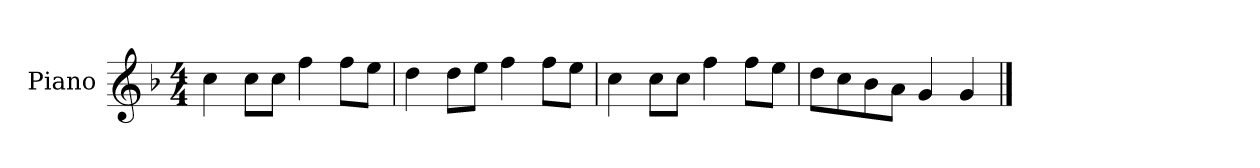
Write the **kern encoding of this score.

**kern
*part1
*staff1
*I"Piano
*I'P-no
*clefG2
*k[b-]
*M4/4
*MM90
=1
4cc\
8cc\L
8cc\J
4ff\
8ff\L
8ee\J
=2
4dd\
8dd\L
8ee\J
4ff\
8ff\L
8ee\J
=3
4cc\
8cc\L
8cc\J
4ff\
8ff\L
8ee\J
=4
8dd\L
8cc\
8b-\
8a\J
4g/
4g/
==
*-
